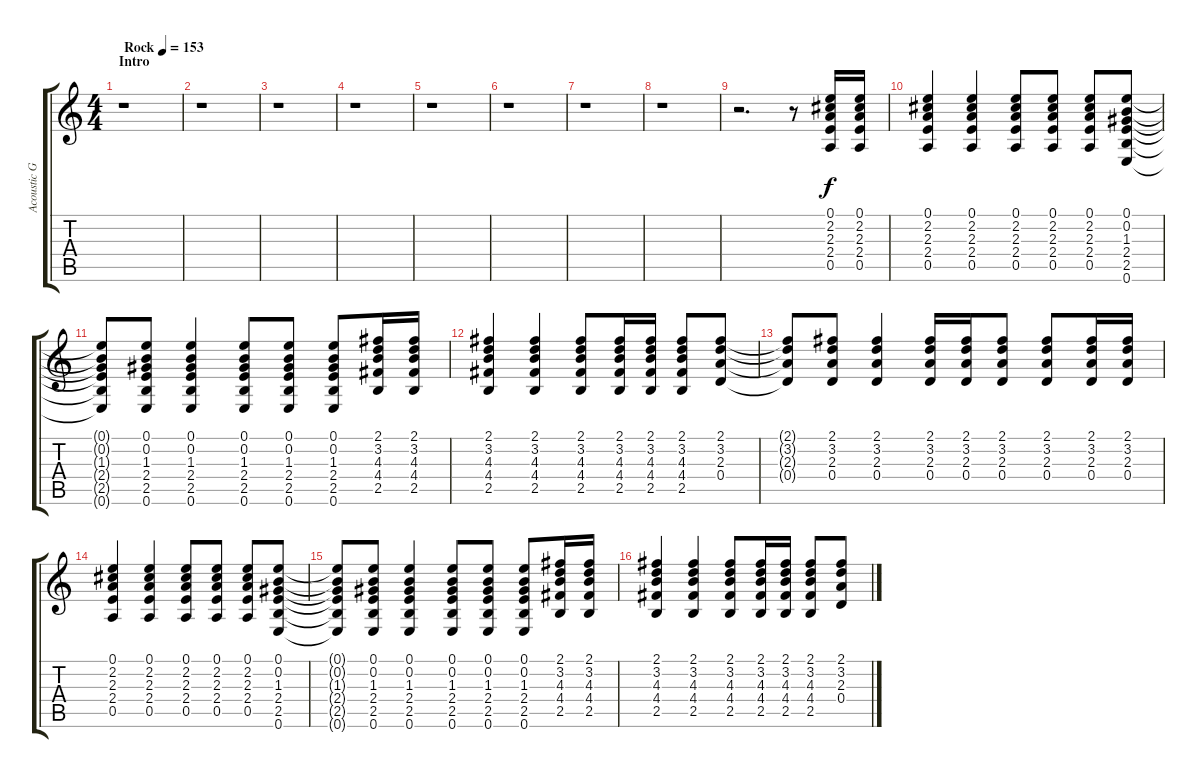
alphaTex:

\track ("Acoustic Guitar (Smith)" "Acoustic G") {instrument acousticguitarsteel}
\staff {score tabs}
\tuning (E4 B3 G3 D3 A2 E2) {hide}
\ts (4 4)
\section ("" "Intro")
\tempo (153 "Rock")
\clef g2
\ks c
r.1{dy f instrument acousticguitarsteel} |
r.1 |
r.1 |
r.1 |
r.1 |
r.1 |
r.1 |
r.1 |
r.2{d} r.8 (0.1 2.2 2.3 2.4 0.5).16 (0.1 2.2 2.3 2.4 0.5).16 |
(0.1 2.2 2.3 2.4 0.5).4 (0.1 2.2 2.3 2.4 0.5).4 (0.1 2.2 2.3 2.4 0.5).8 (0.1 2.2 2.3 2.4 0.5).8 (0.1 2.2 2.3 2.4 0.5).8 (0.1 0.2 1.3 2.4 2.5 0.6).8 |
(0.1{t} 0.2{t} 1.3{t} 2.4{t} 2.5{t} 0.6{t}).8 (0.1 0.2 1.3 2.4 2.5 0.6).8 (0.1 0.2 1.3 2.4 2.5 0.6).4 (0.1 0.2 1.3 2.4 2.5 0.6).8 (0.1 0.2 1.3 2.4 2.5 0.6).8 (0.1 0.2 1.3 2.4 2.5 0.6).8 (2.1 3.2 4.3 4.4 2.5).16 (2.1 3.2 4.3 4.4 2.5).16 |
(2.1 3.2 4.3 4.4 2.5).4 (2.1 3.2 4.3 4.4 2.5).4 (2.1 3.2 4.3 4.4 2.5).8 (2.1 3.2 4.3 4.4 2.5).16 (2.1 3.2 4.3 4.4 2.5).16 (2.1 3.2 4.3 4.4 2.5).8 (2.1 3.2 2.3 0.4).8 |
(2.1{t} 3.2{t} 2.3{t} 0.4{t}).8 (2.1 3.2 2.3 0.4).8 (2.1 3.2 2.3 0.4).4 (2.1 3.2 2.3 0.4).16 (2.1 3.2 2.3 0.4).16 (2.1 3.2 2.3 0.4).8 (2.1 3.2 2.3 0.4).8 (2.1 3.2 2.3 0.4).16 (2.1 3.2 2.3 0.4).16 |
(0.1 2.2 2.3 2.4 0.5).4 (0.1 2.2 2.3 2.4 0.5).4 (0.1 2.2 2.3 2.4 0.5).8 (0.1 2.2 2.3 2.4 0.5).8 (0.1 2.2 2.3 2.4 0.5).8 (0.1 0.2 1.3 2.4 2.5 0.6).8 |
(0.1{t} 0.2{t} 1.3{t} 2.4{t} 2.5{t} 0.6{t}).8 (0.1 0.2 1.3 2.4 2.5 0.6).8 (0.1 0.2 1.3 2.4 2.5 0.6).4 (0.1 0.2 1.3 2.4 2.5 0.6).8 (0.1 0.2 1.3 2.4 2.5 0.6).8 (0.1 0.2 1.3 2.4 2.5 0.6).8 (2.1 3.2 4.3 4.4 2.5).16 (2.1 3.2 4.3 4.4 2.5).16 |
(2.1 3.2 4.3 4.4 2.5).4 (2.1 3.2 4.3 4.4 2.5).4 (2.1 3.2 4.3 4.4 2.5).8 (2.1 3.2 4.3 4.4 2.5).16 (2.1 3.2 4.3 4.4 2.5).16 (2.1 3.2 4.3 4.4 2.5).8 (2.1 3.2 2.3 0.4).8
